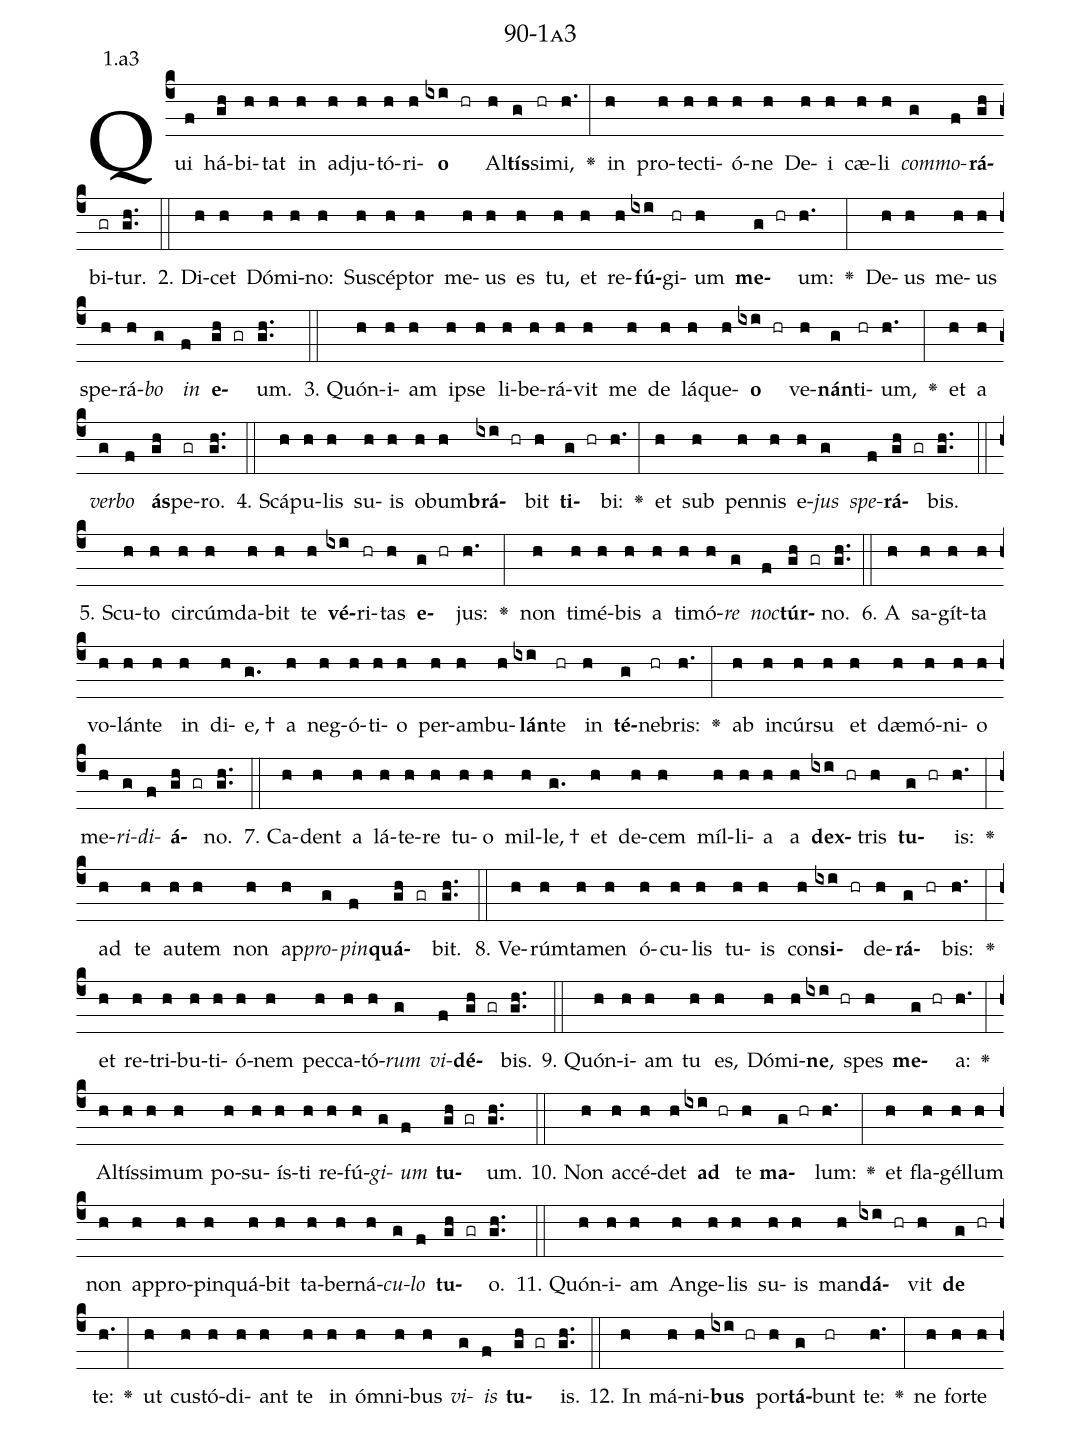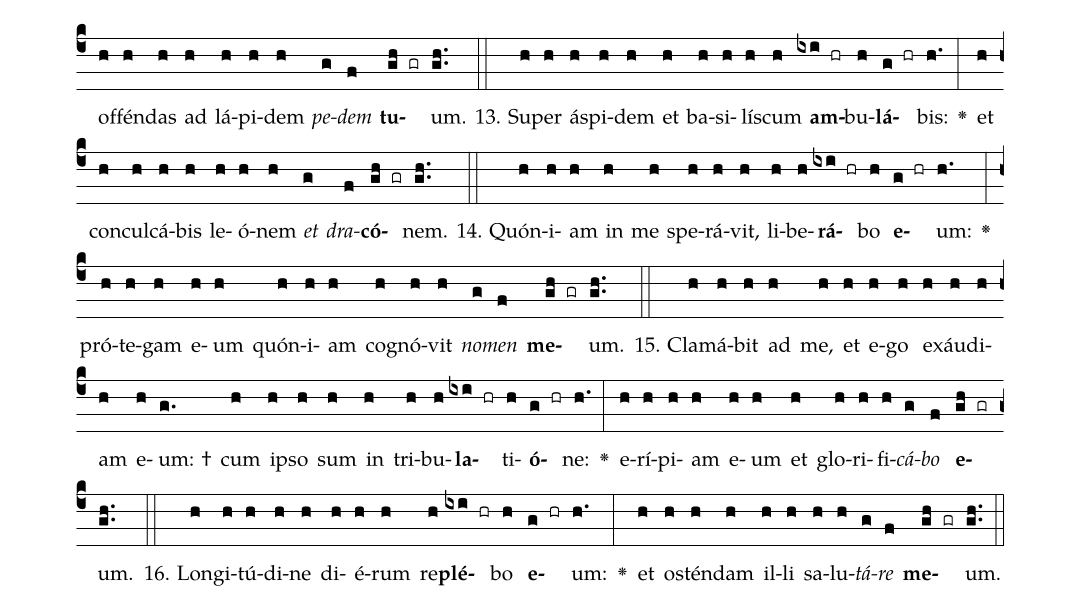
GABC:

name: 90-1a3;
annotation: 1.a3;
%%
(c4)Qui(f) há(gh)bi(h)tat(h) in(h) ad(h)ju(h)tó(h)ri(h)<b>o</b>(ixi hr) Al(h)<b>tís</b>(g)si(hr)mi,(h.) <v>\greheightstar</v>(:) in(h) pro(h)tec(h)ti(h)ó(h)ne(h) De(h)i(h) cæ(h)li(h) <i>com</i>(g)<i>mo</i>(f)<b>rá</b>(gh)bi(gr)tur.(gh..) (::)
2. Di(h)cet(h) Dó(h)mi(h)no:(h) Su(h)scép(h)tor(h) me(h)us(h) es(h) tu,(h) et(h) re(h)<b>fú</b>(ixi)gi(hr)um(h) <b>me</b>(g hr)um:(h.) <v>\greheightstar</v>(:) De(h)us(h) me(h)us(h) spe(h)rá(h)<i>bo</i>(g) <i>in</i>(f) <b>e</b>(gh gr)um.(gh..) (::)
3. Quón(h)i(h)am(h) ip(h)se(h) li(h)be(h)rá(h)vit(h) me(h) de(h) lá(h)que(h)<b>o</b>(ixi hr) ve(h)<b>nán</b>(g)ti(hr)um,(h.) <v>\greheightstar</v>(:) et(h) a(h) <i>ver</i>(g)<i>bo</i>(f) <b>ás</b>(gh)pe(gr)ro.(gh..) (::)
4. Scá(h)pu(h)lis(h) su(h)is(h) ob(h)um(h)<b>brá</b>(ixi hr)bit(h) <b>ti</b>(g hr)bi:(h.) <v>\greheightstar</v>(:) et(h) sub(h) pen(h)nis(h) e(h)<i>jus</i>(g) <i>spe</i>(f)<b>rá</b>(gh gr)bis.(gh..) (::)
5. Scu(h)to(h) cir(h)cúm(h)da(h)bit(h) te(h) <b>vé</b>(ixi)ri(hr)tas(h) <b>e</b>(g hr)jus:(h.) <v>\greheightstar</v>(:) non(h) ti(h)mé(h)bis(h) a(h) ti(h)mó(h)<i>re</i>(g) <i>noc</i>(f)<b>túr</b>(gh gr)no.(gh..) (::)
6. A(h) sa(h)gít(h)ta(h) vo(h)lán(h)te(h) in(h) di(h)e, †(g.) a(h) neg(h)ó(h)ti(h)o(h) per(h)am(h)bu(h)<b>lán</b>(ixi)te(hr) in(h) <b>té</b>(g)ne(hr)bris:(h.) <v>\greheightstar</v>(:) ab(h) in(h)cúr(h)su(h) et(h) dæ(h)mó(h)ni(h)o(h) me(h)<i>ri</i>(g)<i>di</i>(f)<b>á</b>(gh gr)no.(gh..) (::)
7. Ca(h)dent(h) a(h) lá(h)te(h)re(h) tu(h)o(h) mil(h)le, †(g.) et(h) de(h)cem(h) míl(h)li(h)a(h) a(h) <b>dex</b>(ixi hr)tris(h) <b>tu</b>(g hr)is:(h.) <v>\greheightstar</v>(:) ad(h) te(h) au(h)tem(h) non(h) ap(h)<i>pro</i>(g)<i>pin</i>(f)<b>quá</b>(gh gr)bit.(gh..) (::)
8. Ve(h)rúm(h)ta(h)men(h) ó(h)cu(h)lis(h) tu(h)is(h) con(h)<b>si</b>(ixi hr)de(h)<b>rá</b>(g hr)bis:(h.) <v>\greheightstar</v>(:) et(h) re(h)tri(h)bu(h)ti(h)ó(h)nem(h) pec(h)ca(h)tó(h)<i>rum</i>(g) <i>vi</i>(f)<b>dé</b>(gh gr)bis.(gh..) (::)
9. Quón(h)i(h)am(h) tu(h) es,(h) Dó(h)mi(h)<b>ne</b>,(ixi hr) spes(h) <b>me</b>(g hr)a:(h.) <v>\greheightstar</v>(:) Al(h)tís(h)si(h)mum(h) po(h)su(h)ís(h)ti(h) re(h)fú(h)<i>gi</i>(g)<i>um</i>(f) <b>tu</b>(gh gr)um.(gh..) (::)
10. Non(h) ac(h)cé(h)det(h) <b>ad</b>(ixi hr) te(h) <b>ma</b>(g hr)lum:(h.) <v>\greheightstar</v>(:) et(h) fla(h)gél(h)lum(h) non(h) ap(h)pro(h)pin(h)quá(h)bit(h) ta(h)ber(h)ná(h)<i>cu</i>(g)<i>lo</i>(f) <b>tu</b>(gh gr)o.(gh..) (::)
11. Quón(h)i(h)am(h) An(h)ge(h)lis(h) su(h)is(h) man(h)<b>dá</b>(ixi hr)vit(h) <b>de</b>(g hr) te:(h.) <v>\greheightstar</v>(:) ut(h) cus(h)tó(h)di(h)ant(h) te(h) in(h) óm(h)ni(h)bus(h) <i>vi</i>(g)<i>is</i>(f) <b>tu</b>(gh gr)is.(gh..) (::)
12. In(h) má(h)ni(h)<b>bus</b>(ixi hr) por(h)<b>tá</b>(g)bunt(hr) te:(h.) <v>\greheightstar</v>(:) ne(h) for(h)te(h) of(h)fén(h)das(h) ad(h) lá(h)pi(h)dem(h) <i>pe</i>(g)<i>dem</i>(f) <b>tu</b>(gh gr)um.(gh..) (::)
13. Su(h)per(h) ás(h)pi(h)dem(h) et(h) ba(h)si(h)lís(h)cum(h) <b>am</b>(ixi hr)bu(h)<b>lá</b>(g hr)bis:(h.) <v>\greheightstar</v>(:) et(h) con(h)cul(h)cá(h)bis(h) le(h)ó(h)nem(h) <i>et</i>(g) <i>dra</i>(f)<b>có</b>(gh gr)nem.(gh..) (::)
14. Quón(h)i(h)am(h) in(h) me(h) spe(h)rá(h)vit,(h) li(h)be(h)<b>rá</b>(ixi hr)bo(h) <b>e</b>(g hr)um:(h.) <v>\greheightstar</v>(:) pró(h)te(h)gam(h) e(h)um(h) quón(h)i(h)am(h) co(h)gnó(h)vit(h) <i>no</i>(g)<i>men</i>(f) <b>me</b>(gh gr)um.(gh..) (::)
15. Cla(h)má(h)bit(h) ad(h) me,(h) et(h) e(h)go(h) ex(h)áu(h)di(h)am(h) e(h)um: †(g.) cum(h) ip(h)so(h) sum(h) in(h) tri(h)bu(h)<b>la</b>(ixi hr)ti(h)<b>ó</b>(g hr)ne:(h.) <v>\greheightstar</v>(:) e(h)rí(h)pi(h)am(h) e(h)um(h) et(h) glo(h)ri(h)fi(h)<i>cá</i>(g)<i>bo</i>(f) <b>e</b>(gh gr)um.(gh..) (::)
16. Lon(h)gi(h)tú(h)di(h)ne(h) di(h)é(h)rum(h) re(h)<b>plé</b>(ixi hr)bo(h) <b>e</b>(g hr)um:(h.) <v>\greheightstar</v>(:) et(h) os(h)tén(h)dam(h) il(h)li(h) sa(h)lu(h)<i>tá</i>(g)<i>re</i>(f) <b>me</b>(gh gr)um.(gh..) (::)
